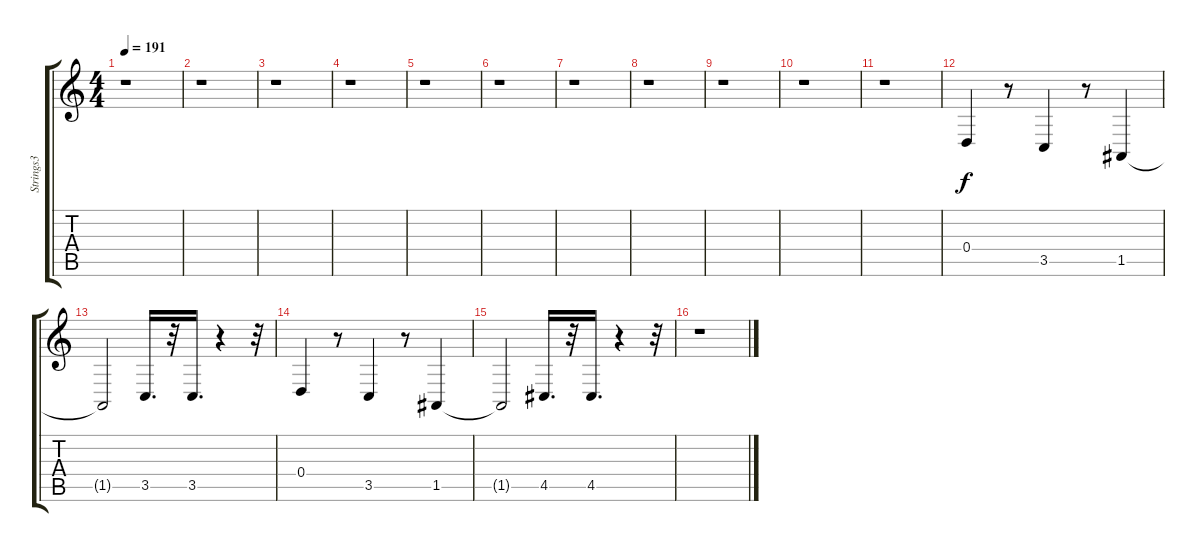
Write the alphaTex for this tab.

\track ("Strings3" "Strings3") {instrument stringensemble1}
\staff {score tabs}
\tuning (E4 B3 G3 D3 A2 E2) {hide}
\ts (4 4)
\tempo 191
\clef g2
\ks c
r.1{dy f} |
r.1 |
r.1 |
r.1 |
r.1 |
r.1 |
r.1 |
r.1 |
r.1 |
r.1 |
r.1 |
0.4.4 r.8 3.5.4 r.8 1.5.4 |
1.5{t}.2 3.5.16{d} r.32 3.5.16{d} r.4 r.32 |
0.4.4 r.8 3.5.4 r.8 1.5.4 |
1.5{t}.2 4.5.16{d} r.32 4.5.16{d} r.4 r.32 |
r.1
